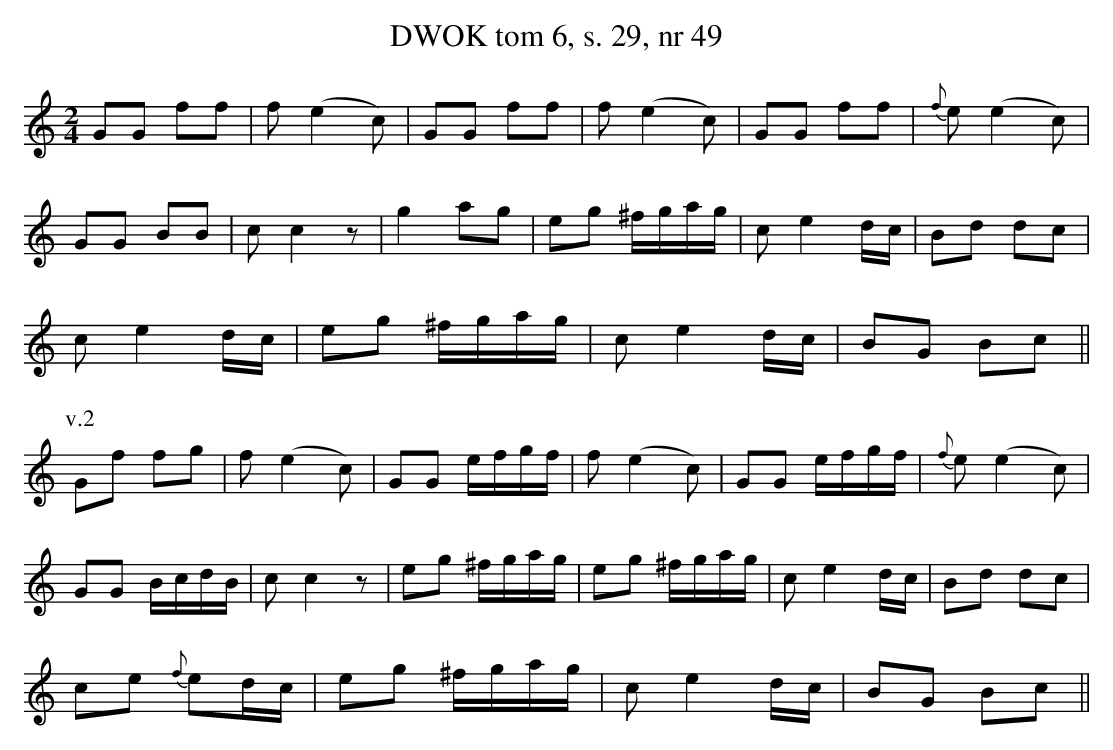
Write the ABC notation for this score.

X:1
T:DWOK tom 6, s. 29, nr 49
L:1/16
M:2/4
K:C
G2G2 f2f2|f2(e4c2)|G2G2 f2f2|f2(e4c2)|G2G2 f2f2|{f}e2(e4c2)|
G2G2 B2B2|c2c4z2|g4 a2g2|e2g2 ^fgag|c2e4dc|B2d2 d2c2|
c2e4dc|e2g2 ^fgag|c2e4dc|B2G2 B2c2||
P:v.2
G2f2 f2g2|f2(e4c2)|G2G2 efgf|f2(e4c2)|G2G2 efgf|{f}e2(e4c2)|
G2G2 BcdB|c2c4z2|e2g2 ^fgag|e2g2 ^fgag|c2e4dc|B2d2 d2c2|
c2e2 {f }e2dc|e2g2 ^fgag|c2e4dc|B2G2 B2c2||
